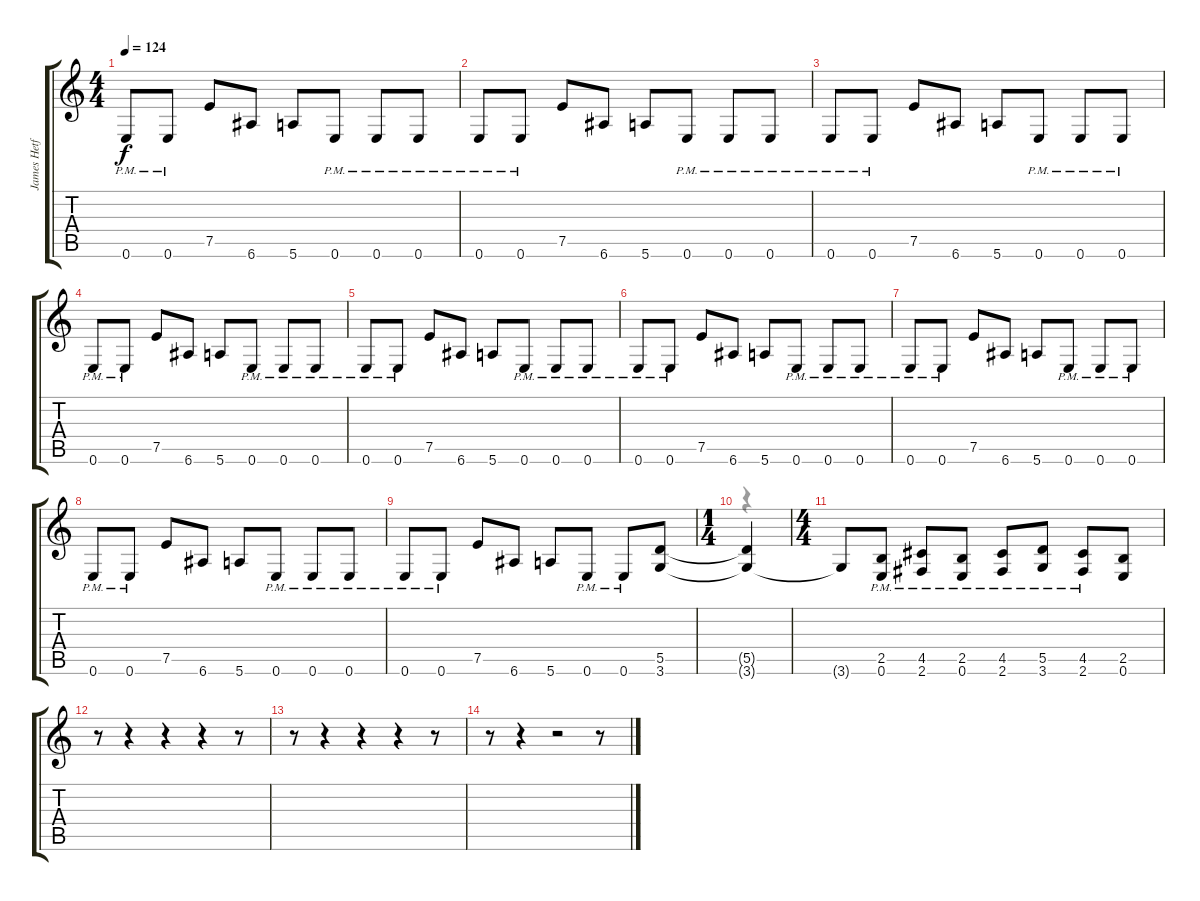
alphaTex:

\track ("James Hetfield (Rhythm)" "James Hetf") {instrument distortionguitar}
\staff {score tabs}
\tuning (E4 B3 G3 D3 A2 E2) {hide}
\voice
\ts (4 4)
\tempo 124
\clef g2
\ks c
0.6{pm}.8{dy f} 0.6{pm}.8 7.5.8 6.6.8 5.6.8 0.6{pm}.8 0.6{pm}.8 0.6{pm}.8 |
0.6{pm}.8 0.6{pm}.8 7.5.8 6.6.8 5.6.8 0.6{pm}.8 0.6{pm}.8 0.6{pm}.8 |
0.6{pm}.8 0.6{pm}.8 7.5.8 6.6.8 5.6.8 0.6{pm}.8 0.6{pm}.8 0.6{pm}.8 |
0.6{pm}.8 0.6{pm}.8 7.5.8 6.6.8 5.6.8 0.6{pm}.8 0.6{pm}.8 0.6{pm}.8 |
0.6{pm}.8 0.6{pm}.8 7.5.8 6.6.8 5.6.8 0.6{pm}.8 0.6{pm}.8 0.6{pm}.8 |
0.6{pm}.8 0.6{pm}.8 7.5.8 6.6.8 5.6.8 0.6{pm}.8 0.6{pm}.8 0.6{pm}.8 |
0.6{pm}.8 0.6{pm}.8 7.5.8 6.6.8 5.6.8 0.6{pm}.8 0.6{pm}.8 0.6{pm}.8 |
0.6{pm}.8 0.6{pm}.8 7.5.8 6.6.8 5.6.8 0.6{pm}.8 0.6{pm}.8 0.6{pm}.8 |
0.6{pm}.8 0.6{pm}.8 7.5.8 6.6.8 5.6.8 0.6{pm}.8 0.6{pm}.8 (5.5 3.6).8 |
\ts (1 4)
(5.5{t} 3.6{t}).4 |
\ts (4 4)
3.6{t}.8 (2.5 0.6{pm}).8 (4.5 2.6{pm}).8 (2.5 0.6{pm}).8 (4.5 2.6{pm}).8 (5.5 3.6{pm}).8 (4.5 2.6{pm}).8 (2.5 0.6).8 |
r.8 r.4 r.4 r.4 r.8 |
r.8 r.4 r.4 r.4 r.8 |
r.8 r.4 r.2 r.8
\voice
\clef g2
\ottava regular
\simile none
\ks c
|
|
|
|
|
|
|
|
|
r.4 |
|
|
|
